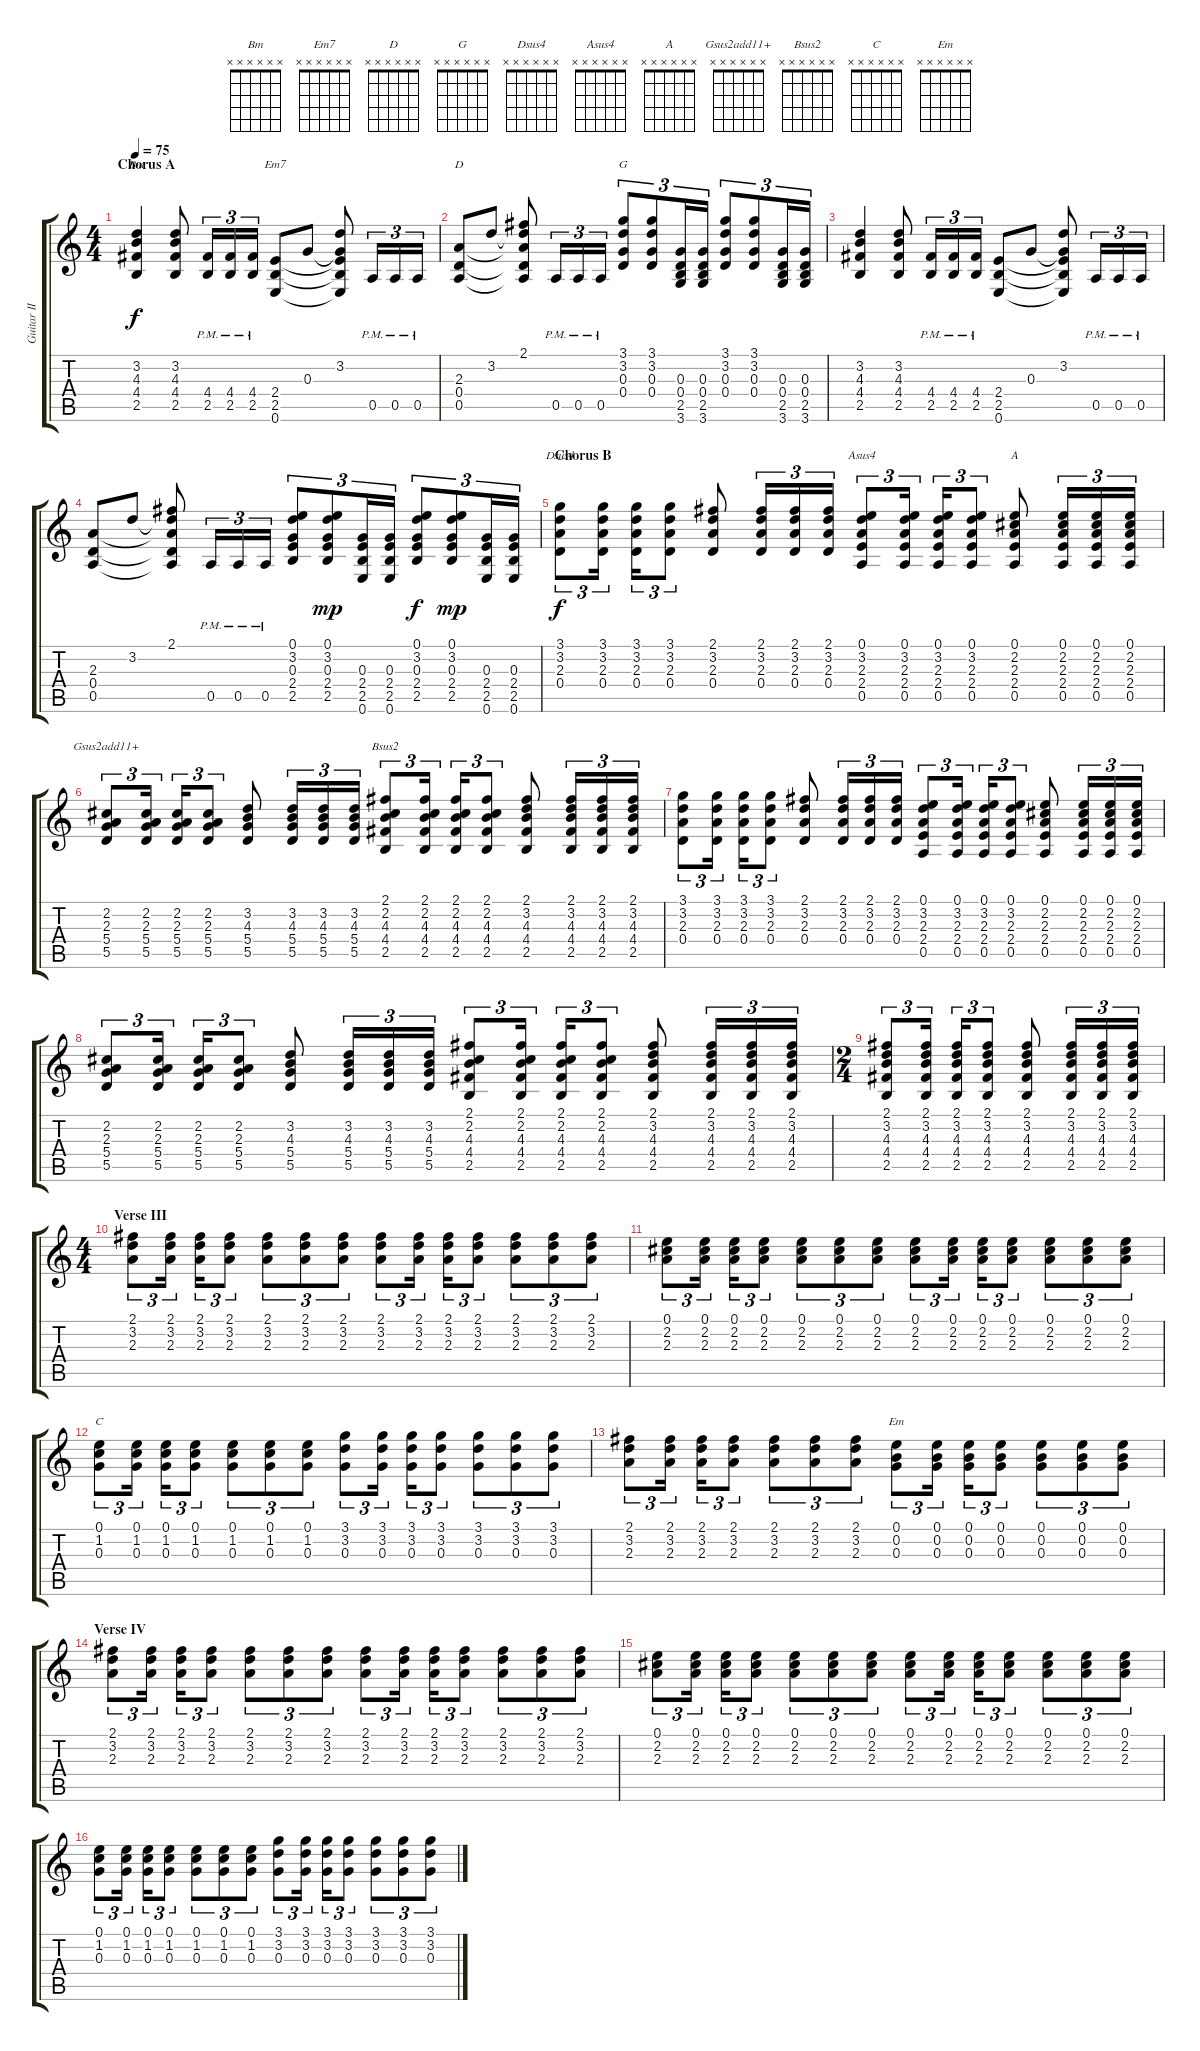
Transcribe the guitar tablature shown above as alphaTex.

\track ("Guitar II (dist)" "Guitar II ") {instrument overdrivenguitar}
\staff {score tabs}
\tuning (E4 B3 G3 D3 A2 E2) {hide}
\chord ("Bm" x x x x x x)
\chord ("Em7" x x x x x x)
\chord ("D" x x x x x x)
\chord ("G" x x x x x x)
\chord ("Dsus4" x x x x x x)
\chord ("Asus4" x x x x x x)
\chord ("A" x x x x x x)
\chord ("Gsus2add11+" x x x x x x)
\chord ("Bsus2" x x x x x x)
\chord ("C" x x x x x x)
\chord ("Em" x x x x x x)
\ts (4 4)
\section ("" "Chorus A")
\tempo 75
\clef g2
\ks c
(3.2 4.3 4.4 2.5).4{ch "Bm" dy f} (3.2 4.3 4.4 2.5).8 (4.4{pm} 2.5{pm}).16{tu (3 2)} (4.4{pm} 2.5{pm}).16{tu (3 2)} (4.4{pm} 2.5{pm}).16{tu (3 2)} (2.4 2.5 0.6).8{ch "Em7"} 0.3.8 (3.2 0.3{t} 2.4{t} 2.5{t} 0.6{t}).8 0.5{pm}.16{tu (3 2)} 0.5{pm}.16{tu (3 2)} 0.5{pm}.16{tu (3 2)} |
(2.3 0.4 0.5).8{ch "D"} 3.2.8 (2.1 3.2{t} 2.3{t} 0.4{t} 0.5{t}).8 0.5{pm}.16{tu (3 2)} 0.5{pm}.16{tu (3 2)} 0.5{pm}.16{tu (3 2)} (3.1 3.2 0.3 0.4).8{tu (3 2) ch "G"} (3.1 3.2 0.3 0.4).8{tu (3 2)} (0.3 0.4 2.5 3.6).16{tu (3 2)} (0.3 0.4 2.5 3.6).16{tu (3 2)} (3.1 3.2 0.3 0.4).8{tu (3 2)} (3.1 3.2 0.3 0.4).8{tu (3 2)} (0.3 0.4 2.5 3.6).16{tu (3 2)} (0.3 0.4 2.5 3.6).16{tu (3 2)} |
(3.2 4.3 4.4 2.5).4 (3.2 4.3 4.4 2.5).8 (4.4{pm} 2.5).16{tu (3 2)} (4.4{pm} 2.5).16{tu (3 2)} (4.4{pm} 2.5).16{tu (3 2)} (2.4 2.5 0.6).8 0.3.8 (3.2 0.3{t} 2.4{t} 2.5{t} 0.6{t}).8 0.5{pm}.16{tu (3 2)} 0.5{pm}.16{tu (3 2)} 0.5{pm}.16{tu (3 2)} |
(2.3 0.4 0.5).8 3.2.8 (2.1 3.2{t} 2.3{t} 0.4{t} 0.5{t}).8 0.5{pm}.16{tu (3 2)} 0.5{pm}.16{tu (3 2)} 0.5{pm}.16{tu (3 2)} (0.1 3.2 0.3 2.4 2.5).8{tu (3 2)} (0.1 3.2 0.3 2.4 2.5).8{tu (3 2) dy mp} (0.3 2.4 2.5 0.6).16{tu (3 2)} (0.3 2.4 2.5 0.6).16{tu (3 2)} (0.1 3.2 0.3 2.4 2.5).8{tu (3 2) dy f} (0.1 3.2 0.3 2.4 2.5).8{tu (3 2) dy mp} (0.3 2.4 2.5 0.6).16{tu (3 2)} (0.3 2.4 2.5 0.6).16{tu (3 2)} |
\section ("" "Chorus B")
(3.1 3.2 2.3 0.4).8{tu (3 2) ch "Dsus4" dy f} (3.1 3.2 2.3 0.4).16{tu (3 2)} (3.1 3.2 2.3 0.4).16{tu (3 2)} (3.1 3.2 2.3 0.4).8{tu (3 2)} (2.1 3.2 2.3 0.4).8 (2.1 3.2 2.3 0.4).16{tu (3 2)} (2.1 3.2 2.3 0.4).16{tu (3 2)} (2.1 3.2 2.3 0.4).16{tu (3 2)} (0.1 3.2 2.3 2.4 0.5).8{tu (3 2) ch "Asus4"} (0.1 3.2 2.3 2.4 0.5).16{tu (3 2)} (0.1 3.2 2.3 2.4 0.5).16{tu (3 2)} (0.1 3.2 2.3 2.4 0.5).8{tu (3 2)} (0.1 2.2 2.3 2.4 0.5).8{ch "A"} (0.1 2.2 2.3 2.4 0.5).16{tu (3 2)} (0.1 2.2 2.3 2.4 0.5).16{tu (3 2)} (0.1 2.2 2.3 2.4 0.5).16{tu (3 2)} |
(2.2 2.3 5.4 5.5).8{tu (3 2) ch "Gsus2add11+"} (2.2 2.3 5.4 5.5).16{tu (3 2)} (2.2 2.3 5.4 5.5).16{tu (3 2)} (2.2 2.3 5.4 5.5).8{tu (3 2)} (3.2 4.3 5.4 5.5).8 (3.2 4.3 5.4 5.5).16{tu (3 2)} (3.2 4.3 5.4 5.5).16{tu (3 2)} (3.2 4.3 5.4 5.5).16{tu (3 2)} (2.1 2.2 4.3 4.4 2.5).8{tu (3 2) ch "Bsus2"} (2.1 2.2 4.3 4.4 2.5).16{tu (3 2)} (2.1 2.2 4.3 4.4 2.5).16{tu (3 2)} (2.1 2.2 4.3 4.4 2.5).8{tu (3 2)} (2.1 3.2 4.3 4.4 2.5).8 (2.1 3.2 4.3 4.4 2.5).16{tu (3 2)} (2.1 3.2 4.3 4.4 2.5).16{tu (3 2)} (2.1 3.2 4.3 4.4 2.5).16{tu (3 2)} |
(3.1 3.2 2.3 0.4).8{tu (3 2)} (3.1 3.2 2.3 0.4).16{tu (3 2)} (3.1 3.2 2.3 0.4).16{tu (3 2)} (3.1 3.2 2.3 0.4).8{tu (3 2)} (2.1 3.2 2.3 0.4).8 (2.1 3.2 2.3 0.4).16{tu (3 2)} (2.1 3.2 2.3 0.4).16{tu (3 2)} (2.1 3.2 2.3 0.4).16{tu (3 2)} (0.1 3.2 2.3 2.4 0.5).8{tu (3 2)} (0.1 3.2 2.3 2.4 0.5).16{tu (3 2)} (0.1 3.2 2.3 2.4 0.5).16{tu (3 2)} (0.1 3.2 2.3 2.4 0.5).8{tu (3 2)} (0.1 2.2 2.3 2.4 0.5).8 (0.1 2.2 2.3 2.4 0.5).16{tu (3 2)} (0.1 2.2 2.3 2.4 0.5).16{tu (3 2)} (0.1 2.2 2.3 2.4 0.5).16{tu (3 2)} |
(2.2 2.3 5.4 5.5).8{tu (3 2)} (2.2 2.3 5.4 5.5).16{tu (3 2)} (2.2 2.3 5.4 5.5).16{tu (3 2)} (2.2 2.3 5.4 5.5).8{tu (3 2)} (3.2 4.3 5.4 5.5).8 (3.2 4.3 5.4 5.5).16{tu (3 2)} (3.2 4.3 5.4 5.5).16{tu (3 2)} (3.2 4.3 5.4 5.5).16{tu (3 2)} (2.1 2.2 4.3 4.4 2.5).8{tu (3 2)} (2.1 2.2 4.3 4.4 2.5).16{tu (3 2)} (2.1 2.2 4.3 4.4 2.5).16{tu (3 2)} (2.1 2.2 4.3 4.4 2.5).8{tu (3 2)} (2.1 3.2 4.3 4.4 2.5).8 (2.1 3.2 4.3 4.4 2.5).16{tu (3 2)} (2.1 3.2 4.3 4.4 2.5).16{tu (3 2)} (2.1 3.2 4.3 4.4 2.5).16{tu (3 2)} |
\ts (2 4)
(2.1 3.2 4.3 4.4 2.5).8{tu (3 2)} (2.1 3.2 4.3 4.4 2.5).16{tu (3 2)} (2.1 3.2 4.3 4.4 2.5).16{tu (3 2)} (2.1 3.2 4.3 4.4 2.5).8{tu (3 2)} (2.1 3.2 4.3 4.4 2.5).8 (2.1 3.2 4.3 4.4 2.5).16{tu (3 2)} (2.1 3.2 4.3 4.4 2.5).16{tu (3 2)} (2.1 3.2 4.3 4.4 2.5).16{tu (3 2)} |
\ts (4 4)
\section ("" "Verse III")
(2.1 3.2 2.3).8{tu (3 2)} (2.1 3.2 2.3).16{tu (3 2)} (2.1 3.2 2.3).16{tu (3 2)} (2.1 3.2 2.3).8{tu (3 2)} (2.1 3.2 2.3).8{tu (3 2)} (2.1 3.2 2.3).8{tu (3 2)} (2.1 3.2 2.3).8{tu (3 2)} (2.1 3.2 2.3).8{tu (3 2)} (2.1 3.2 2.3).16{tu (3 2)} (2.1 3.2 2.3).16{tu (3 2)} (2.1 3.2 2.3).8{tu (3 2)} (2.1 3.2 2.3).8{tu (3 2)} (2.1 3.2 2.3).8{tu (3 2)} (2.1 3.2 2.3).8{tu (3 2)} |
(0.1 2.2 2.3).8{tu (3 2)} (0.1 2.2 2.3).16{tu (3 2)} (0.1 2.2 2.3).16{tu (3 2)} (0.1 2.2 2.3).8{tu (3 2)} (0.1 2.2 2.3).8{tu (3 2)} (0.1 2.2 2.3).8{tu (3 2)} (0.1 2.2 2.3).8{tu (3 2)} (0.1 2.2 2.3).8{tu (3 2)} (0.1 2.2 2.3).16{tu (3 2)} (0.1 2.2 2.3).16{tu (3 2)} (0.1 2.2 2.3).8{tu (3 2)} (0.1 2.2 2.3).8{tu (3 2)} (0.1 2.2 2.3).8{tu (3 2)} (0.1 2.2 2.3).8{tu (3 2)} |
(0.1 1.2 0.3).8{tu (3 2) ch "C"} (0.1 1.2 0.3).16{tu (3 2)} (0.1 1.2 0.3).16{tu (3 2)} (0.1 1.2 0.3).8{tu (3 2)} (0.1 1.2 0.3).8{tu (3 2)} (0.1 1.2 0.3).8{tu (3 2)} (0.1 1.2 0.3).8{tu (3 2)} (3.1 3.2 0.3).8{tu (3 2)} (3.1 3.2 0.3).16{tu (3 2)} (3.1 3.2 0.3).16{tu (3 2)} (3.1 3.2 0.3).8{tu (3 2)} (3.1 3.2 0.3).8{tu (3 2)} (3.1 3.2 0.3).8{tu (3 2)} (3.1 3.2 0.3).8{tu (3 2)} |
(2.1 3.2 2.3).8{tu (3 2)} (2.1 3.2 2.3).16{tu (3 2)} (2.1 3.2 2.3).16{tu (3 2)} (2.1 3.2 2.3).8{tu (3 2)} (2.1 3.2 2.3).8{tu (3 2)} (2.1 3.2 2.3).8{tu (3 2)} (2.1 3.2 2.3).8{tu (3 2)} (0.1 0.2 0.3).8{tu (3 2) ch "Em"} (0.1 0.2 0.3).16{tu (3 2)} (0.1 0.2 0.3).16{tu (3 2)} (0.1 0.2 0.3).8{tu (3 2)} (0.1 0.2 0.3).8{tu (3 2)} (0.1 0.2 0.3).8{tu (3 2)} (0.1 0.2 0.3).8{tu (3 2)} |
\section ("" "Verse IV")
(2.1 3.2 2.3).8{tu (3 2)} (2.1 3.2 2.3).16{tu (3 2)} (2.1 3.2 2.3).16{tu (3 2)} (2.1 3.2 2.3).8{tu (3 2)} (2.1 3.2 2.3).8{tu (3 2)} (2.1 3.2 2.3).8{tu (3 2)} (2.1 3.2 2.3).8{tu (3 2)} (2.1 3.2 2.3).8{tu (3 2)} (2.1 3.2 2.3).16{tu (3 2)} (2.1 3.2 2.3).16{tu (3 2)} (2.1 3.2 2.3).8{tu (3 2)} (2.1 3.2 2.3).8{tu (3 2)} (2.1 3.2 2.3).8{tu (3 2)} (2.1 3.2 2.3).8{tu (3 2)} |
(0.1 2.2 2.3).8{tu (3 2)} (0.1 2.2 2.3).16{tu (3 2)} (0.1 2.2 2.3).16{tu (3 2)} (0.1 2.2 2.3).8{tu (3 2)} (0.1 2.2 2.3).8{tu (3 2)} (0.1 2.2 2.3).8{tu (3 2)} (0.1 2.2 2.3).8{tu (3 2)} (0.1 2.2 2.3).8{tu (3 2)} (0.1 2.2 2.3).16{tu (3 2)} (0.1 2.2 2.3).16{tu (3 2)} (0.1 2.2 2.3).8{tu (3 2)} (0.1 2.2 2.3).8{tu (3 2)} (0.1 2.2 2.3).8{tu (3 2)} (0.1 2.2 2.3).8{tu (3 2)} |
(0.1 1.2 0.3).8{tu (3 2)} (0.1 1.2 0.3).16{tu (3 2)} (0.1 1.2 0.3).16{tu (3 2)} (0.1 1.2 0.3).8{tu (3 2)} (0.1 1.2 0.3).8{tu (3 2)} (0.1 1.2 0.3).8{tu (3 2)} (0.1 1.2 0.3).8{tu (3 2)} (3.1 3.2 0.3).8{tu (3 2)} (3.1 3.2 0.3).16{tu (3 2)} (3.1 3.2 0.3).16{tu (3 2)} (3.1 3.2 0.3).8{tu (3 2)} (3.1 3.2 0.3).8{tu (3 2)} (3.1 3.2 0.3).8{tu (3 2)} (3.1 3.2 0.3).8{tu (3 2)}
